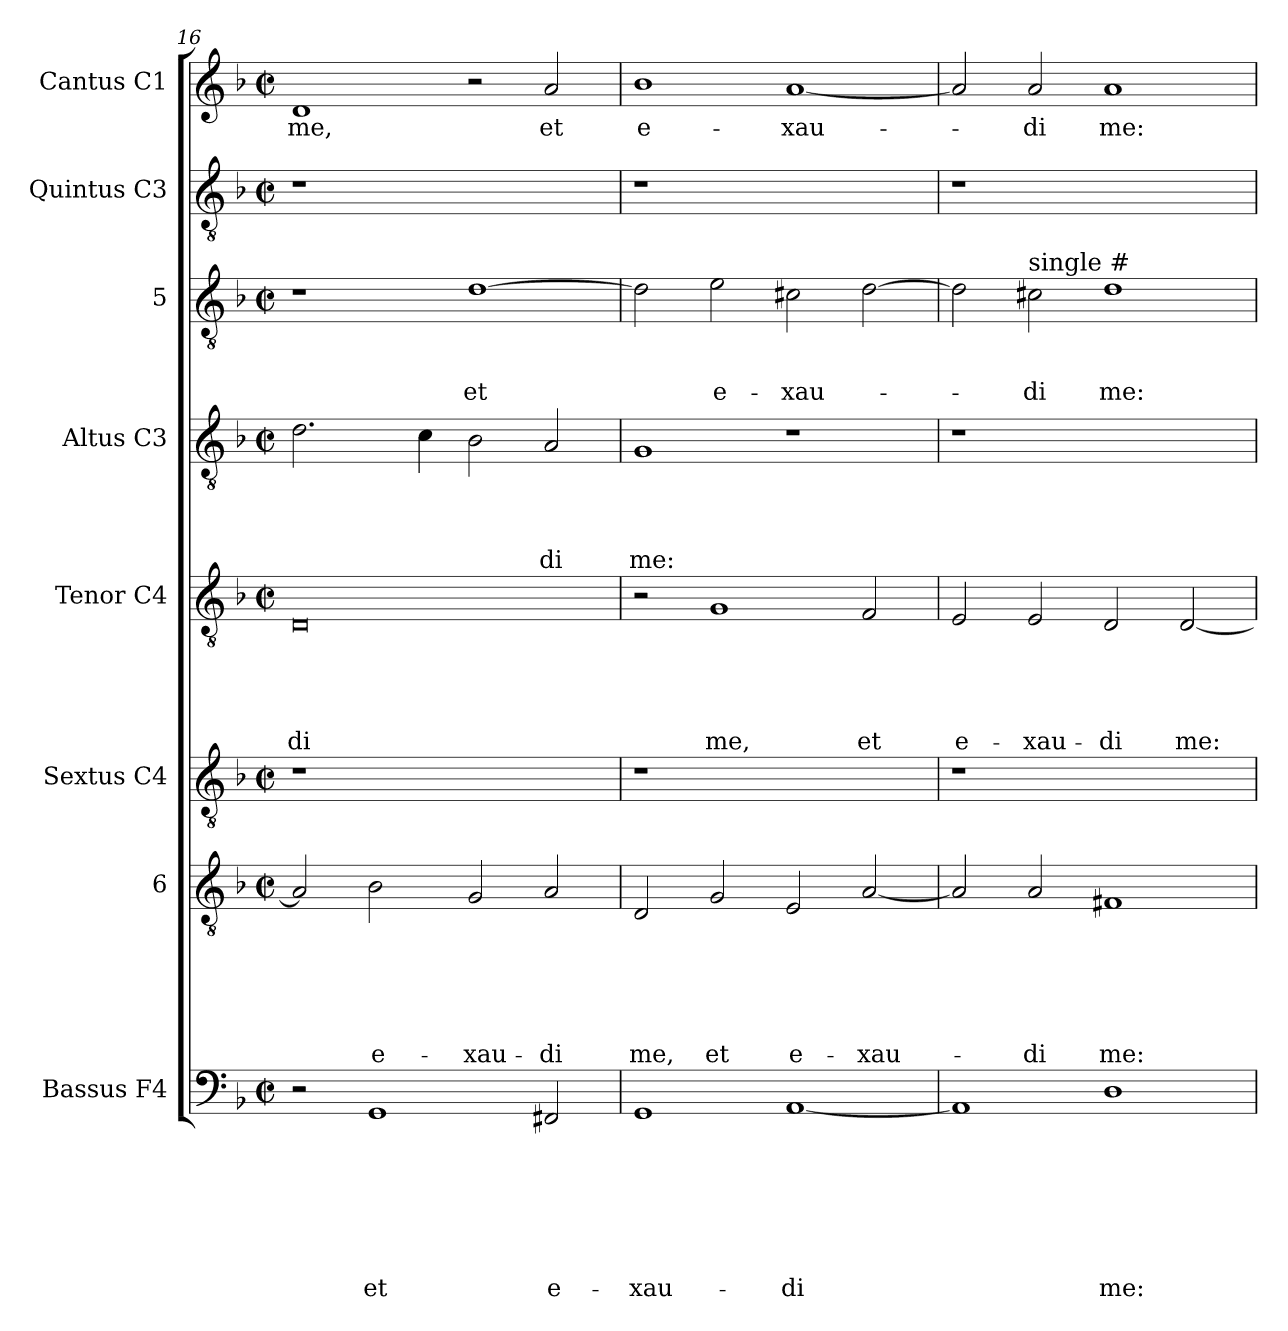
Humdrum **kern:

**kern	**text	**text	**text	**text	**text	**text	**text	**kern	**text	**text	**text	**text	**text	**text	**kern	**kern	**text	**text	**text	**text	**text	**kern	**text	**text	**text	**text	**kern	**text	**text	**text	**kern	**kern	**text
*part8	*part8	*part8	*part8	*part8	*part8	*part8	*part8	*part7	*part7	*part7	*part7	*part7	*part7	*part7	*part6	*part5	*part5	*part5	*part5	*part5	*part5	*part4	*part4	*part4	*part4	*part4	*part3	*part3	*part3	*part3	*part2	*part1	*part1
*staff8	*staff8	*staff8	*staff8	*staff8	*staff8	*staff8	*staff8	*staff7	*staff7	*staff7	*staff7	*staff7	*staff7	*staff7	*staff6	*staff5	*staff5	*staff5	*staff5	*staff5	*staff5	*staff4	*staff4	*staff4	*staff4	*staff4	*staff3	*staff3	*staff3	*staff3	*staff2	*staff1	*staff1
*I"Bassus F4	*	*	*	*	*	*	*	*I"6	*	*	*	*	*	*	*I"Sextus C4	*I"Tenor C4	*	*	*	*	*	*I"Altus C3	*	*	*	*	*I"5	*	*	*	*I"Quintus C3	*I"Cantus C1	*
*I'B	*	*	*	*	*	*	*	*	*	*	*	*	*	*	*	*I'T	*	*	*	*	*	*I'A	*	*	*	*	*	*	*	*	*	*I'C	*
*clefF4	*	*	*	*	*	*	*	*clefGv2	*	*	*	*	*	*	*clefGv2	*clefGv2	*	*	*	*	*	*clefGv2	*	*	*	*	*clefGv2	*	*	*	*clefGv2	*clefG2	*
*k[b-]	*	*	*	*	*	*	*	*k[b-]	*	*	*	*	*	*	*k[b-]	*k[b-]	*	*	*	*	*	*k[b-]	*	*	*	*	*k[b-]	*	*	*	*k[b-]	*k[b-]	*
*F:	*	*	*	*	*	*	*	*F:	*	*	*	*	*	*	*F:	*F:	*	*	*	*	*	*F:	*	*	*	*	*F:	*	*	*	*F:	*F:	*
*M2/2	*	*	*	*	*	*	*	*M2/2	*	*	*	*	*	*	*M2/2	*M2/2	*	*	*	*	*	*M2/2	*	*	*	*	*M2/2	*	*	*	*M2/2	*M2/2	*
*met(c|)	*	*	*	*	*	*	*	*met(c|)	*	*	*	*	*	*	*met(c|)	*met(c|)	*	*	*	*	*	*met(c|)	*	*	*	*	*met(c|)	*	*	*	*met(c|)	*met(c|)	*
=16	=16	=16	=16	=16	=16	=16	=16	=16	=16	=16	=16	=16	=16	=16	=16	=16	=16	=16	=16	=16	=16	=16	=16	=16	=16	=16	=16	=16	=16	=16	=16	=16	=16
!	!	!	!	!	!	!	!	!	!	!	!	!	!	!	!	!	!	!	!	!	!LO:LY:b	!	!	!	!	!	!	!	!	!	!	!	!LO:LY:b
2r	.	.	.	.	.	.	.	2A/]	.	.	.	.	.	.	1r	0D	.	.	.	.	-di	2.d\	.	.	.	.	1r	.	.	.	1r	1d	me,
!	!	!	!	!	!	!	!LO:LY:b	!	!	!	!	!	!	!LO:LY:b	!	!	!	!	!	!	!	!	!	!	!	!	!	!	!	!	!	!	!
1GG	.	.	.	.	.	.	et	2B-\	.	.	.	.	.	e-	.	.	.	.	.	.	.	.	.	.	.	.	.	.	.	.	.	.	.
.	.	.	.	.	.	.	.	.	.	.	.	.	.	.	.	.	.	.	.	.	.	4c\	.	.	.	.	.	.	.	.	.	.	.
!	!	!	!	!	!	!	!	!	!	!	!	!	!	!LO:LY:b	!	!	!	!	!	!	!	!	!	!	!	!	!	!	!	!LO:LY:b	!	!	!
.	.	.	.	.	.	.	.	2G/	.	.	.	.	.	-xau-	1ryy	.	.	.	.	.	.	2B-\	.	.	.	.	[>1d	.	.	et	1ryy	2r	.
!	!	!	!	!	!	!	!LO:LY:b	!	!	!	!	!	!	!LO:LY:b	!	!	!	!	!	!	!	!	!	!	!	!LO:LY:b	!	!	!	!	!	!	!LO:LY:b
2FF#X/	.	.	.	.	.	.	e-	2A/	.	.	.	.	.	-di	.	.	.	.	.	.	.	2A/	.	.	.	-di	.	.	.	.	.	2a/	et
=17	=17	=17	=17	=17	=17	=17	=17	=17	=17	=17	=17	=17	=17	=17	=17	=17	=17	=17	=17	=17	=17	=17	=17	=17	=17	=17	=17	=17	=17	=17	=17	=17	=17
!	!	!	!	!	!	!	!LO:LY:b	!	!	!	!	!	!	!LO:LY:b	!	!	!	!	!	!	!	!	!	!	!	!LO:LY:b	!	!	!	!	!	!	!LO:LY:b
1GG	.	.	.	.	.	.	-xau-	2D/	.	.	.	.	.	me,	1r	2r	.	.	.	.	.	1G	.	.	.	me:	2d\]	.	.	.	1r	1b-	e-
!	!	!	!	!	!	!	!	!	!	!	!	!	!	!LO:LY:b	!	!	!	!	!	!	!LO:LY:b	!	!	!	!	!	!	!	!	!LO:LY:b	!	!	!
.	.	.	.	.	.	.	.	2G/	.	.	.	.	.	et	.	1G	.	.	.	.	me,	.	.	.	.	.	2e\	.	.	e-	.	.	.
!	!	!	!	!	!	!	!LO:LY:b	!	!	!	!	!	!	!LO:LY:b	!	!	!	!	!	!	!	!	!	!	!	!	!	!	!	!LO:LY:b	!	!	!LO:LY:b
[>1AA	.	.	.	.	.	.	-di	2E/	.	.	.	.	.	e-	1ryy	.	.	.	.	.	.	1r	.	.	.	.	2c#X\	.	.	-xau-	1ryy	[>1a	-xau-
!	!	!	!	!	!	!	!	!	!	!	!	!	!	!LO:LY:b	!	!	!	!	!	!	!LO:LY:b	!	!	!	!	!	!	!	!	!	!	!	!
.	.	.	.	.	.	.	.	[>2A/	.	.	.	.	.	-xau-	.	2F/	.	.	.	.	et	.	.	.	.	.	[>2d\	.	.	.	.	.	.
!!LO:PB:g=z
=18	=18	=18	=18	=18	=18	=18	=18	=18	=18	=18	=18	=18	=18	=18	=18	=18	=18	=18	=18	=18	=18	=18	=18	=18	=18	=18	=18	=18	=18	=18	=18	=18	=18
!	!	!	!	!	!	!	!	!	!	!	!	!	!	!	!	!	!	!	!	!	!LO:LY:b	!	!	!	!	!	!	!	!	!	!	!	!
1AA]	.	.	.	.	.	.	.	2A/]	.	.	.	.	.	.	1r	2E/	.	.	.	.	e-	1r	.	.	.	.	2d\]	.	.	.	1r	2a/]	.
!	!	!	!	!	!	!	!	!	!	!	!	!	!	!	!	!	!	!	!	!	!	!	!	!	!	!	!LO:TX:a:t=single #	!	!	!	!	!	!
!	!	!	!	!	!	!	!	!	!	!	!	!	!	!LO:LY:b	!	!	!	!	!	!	!LO:LY:b	!	!	!	!	!	!	!	!	!LO:LY:b	!	!	!LO:LY:b
.	.	.	.	.	.	.	.	2A/	.	.	.	.	.	-di	.	2E/	.	.	.	.	-xau-	.	.	.	.	.	2c#\	.	.	-di	.	2a/	-di
!	!	!	!	!	!	!	!LO:LY:b	!	!	!	!	!	!	!LO:LY:b	!	!	!	!	!	!	!LO:LY:b	!	!	!	!	!	!	!	!	!LO:LY:b	!	!	!LO:LY:b
1D	.	.	.	.	.	.	me:	1F#X	.	.	.	.	.	me:	1ryy	2D/	.	.	.	.	-di	1ryy	.	.	.	.	1d	.	.	me:	1ryy	1a	me:
!	!	!	!	!	!	!	!	!	!	!	!	!	!	!	!	!	!	!	!	!	!LO:LY:b	!	!	!	!	!	!	!	!	!	!	!	!
.	.	.	.	.	.	.	.	.	.	.	.	.	.	.	.	[<2D/	.	.	.	.	me:	.	.	.	.	.	.	.	.	.	.	.	.
=	=	=	=	=	=	=	=	=	=	=	=	=	=	=	=	=	=	=	=	=	=	=	=	=	=	=	=	=	=	=	=	=	=
*-	*-	*-	*-	*-	*-	*-	*-	*-	*-	*-	*-	*-	*-	*-	*-	*-	*-	*-	*-	*-	*-	*-	*-	*-	*-	*-	*-	*-	*-	*-	*-	*-	*-
